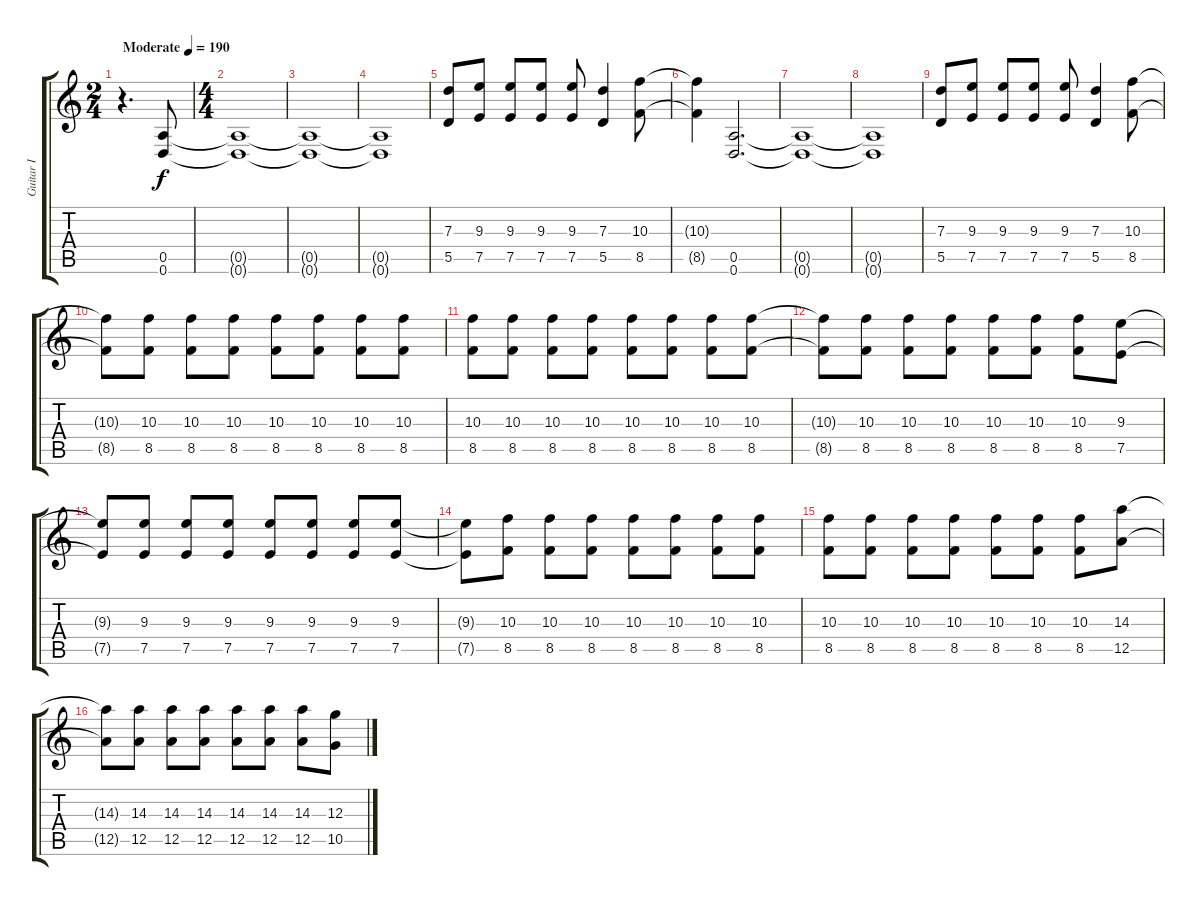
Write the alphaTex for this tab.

\track ("Guitar I" "Guitar I") {instrument distortionguitar}
\staff {score tabs}
\tuning (E4 B3 G3 D3 A2 D2) {hide}
\ts (2 4)
\tempo (190 "Moderate")
\clef g2
\ks c
r.4{d dy f instrument distortionguitar} (0.5 0.6).8 |
\ts (4 4)
(0.5{t} 0.6{t}).1 |
(0.5{t} 0.6{t}).1 |
(0.5{t} 0.6{t}).1 |
(7.3 5.5).8 (9.3 7.5).8 (9.3 7.5).8 (9.3 7.5).8 (9.3 7.5).8 (7.3 5.5).4 (10.3 8.5).8 |
(10.3{t} 8.5{t}).4 (0.5 0.6).2{d} |
(0.5{t} 0.6{t}).1 |
(0.5{t} 0.6{t}).1 |
(7.3 5.5).8 (9.3 7.5).8 (9.3 7.5).8 (9.3 7.5).8 (9.3 7.5).8 (7.3 5.5).4 (10.3 8.5).8 |
(10.3{t} 8.5{t}).8 (10.3 8.5).8 (10.3 8.5).8 (10.3 8.5).8 (10.3 8.5).8 (10.3 8.5).8 (10.3 8.5).8 (10.3 8.5).8 |
(10.3 8.5).8 (10.3 8.5).8 (10.3 8.5).8 (10.3 8.5).8 (10.3 8.5).8 (10.3 8.5).8 (10.3 8.5).8 (10.3 8.5).8 |
(10.3{t} 8.5{t}).8 (10.3 8.5).8 (10.3 8.5).8 (10.3 8.5).8 (10.3 8.5).8 (10.3 8.5).8 (10.3 8.5).8 (9.3 7.5).8 |
(9.3{t} 7.5{t}).8 (9.3 7.5).8 (9.3 7.5).8 (9.3 7.5).8 (9.3 7.5).8 (9.3 7.5).8 (9.3 7.5).8 (9.3 7.5).8 |
(9.3{t} 7.5{t}).8 (10.3 8.5).8 (10.3 8.5).8 (10.3 8.5).8 (10.3 8.5).8 (10.3 8.5).8 (10.3 8.5).8 (10.3 8.5).8 |
(10.3 8.5).8 (10.3 8.5).8 (10.3 8.5).8 (10.3 8.5).8 (10.3 8.5).8 (10.3 8.5).8 (10.3 8.5).8 (14.3 12.5).8 |
(14.3{t} 12.5{t}).8 (14.3 12.5).8 (14.3 12.5).8 (14.3 12.5).8 (14.3 12.5).8 (14.3 12.5).8 (14.3 12.5).8 (12.3 10.5).8
